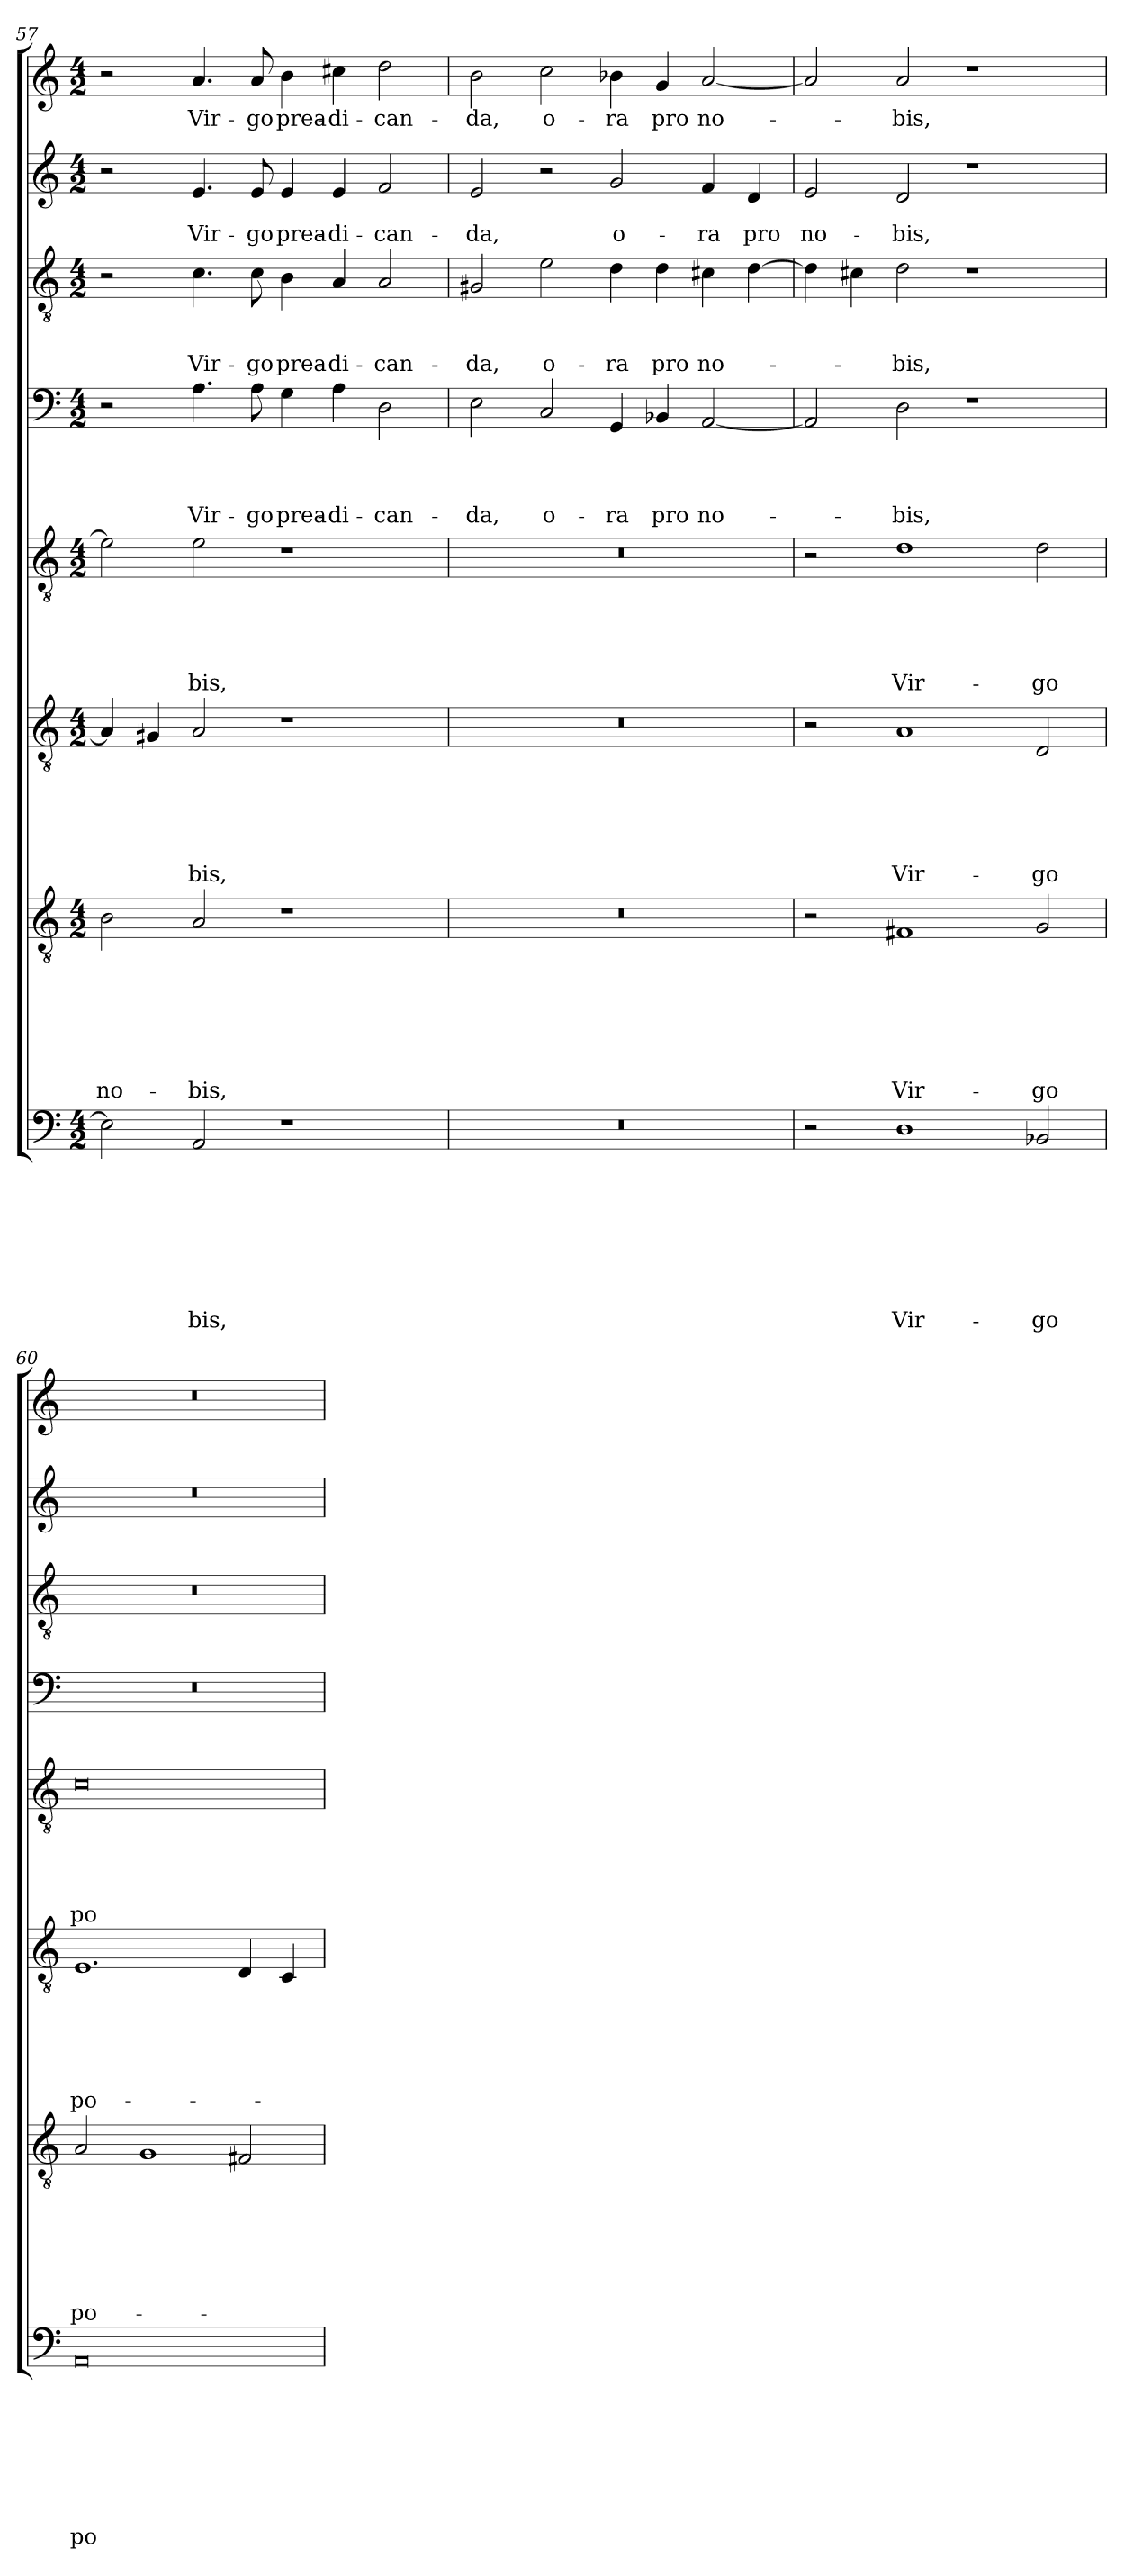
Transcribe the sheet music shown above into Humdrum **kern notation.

**kern	**text	**text	**text	**text	**text	**text	**text	**text	**kern	**text	**text	**text	**text	**text	**text	**text	**kern	**text	**text	**text	**text	**text	**text	**kern	**text	**text	**text	**text	**text	**kern	**text	**text	**text	**text	**kern	**text	**text	**text	**kern	**text	**text	**kern	**text
*part8	*part8	*part8	*part8	*part8	*part8	*part8	*part8	*part8	*part7	*part7	*part7	*part7	*part7	*part7	*part7	*part7	*part6	*part6	*part6	*part6	*part6	*part6	*part6	*part5	*part5	*part5	*part5	*part5	*part5	*part4	*part4	*part4	*part4	*part4	*part3	*part3	*part3	*part3	*part2	*part2	*part2	*part1	*part1
*staff8	*staff8	*staff8	*staff8	*staff8	*staff8	*staff8	*staff8	*staff8	*staff7	*staff7	*staff7	*staff7	*staff7	*staff7	*staff7	*staff7	*staff6	*staff6	*staff6	*staff6	*staff6	*staff6	*staff6	*staff5	*staff5	*staff5	*staff5	*staff5	*staff5	*staff4	*staff4	*staff4	*staff4	*staff4	*staff3	*staff3	*staff3	*staff3	*staff2	*staff2	*staff2	*staff1	*staff1
*clefF4	*	*	*	*	*	*	*	*	*clefGv2	*	*	*	*	*	*	*	*clefGv2	*	*	*	*	*	*	*clefGv2	*	*	*	*	*	*clefF4	*	*	*	*	*clefGv2	*	*	*	*clefG2	*	*	*clefG2	*
*k[]	*	*	*	*	*	*	*	*	*k[]	*	*	*	*	*	*	*	*k[]	*	*	*	*	*	*	*k[]	*	*	*	*	*	*k[]	*	*	*	*	*k[]	*	*	*	*k[]	*	*	*k[]	*
*a:	*	*	*	*	*	*	*	*	*a:	*	*	*	*	*	*	*	*a:	*	*	*	*	*	*	*a:	*	*	*	*	*	*a:	*	*	*	*	*a:	*	*	*	*a:	*	*	*a:	*
*M4/2	*	*	*	*	*	*	*	*	*M4/2	*	*	*	*	*	*	*	*M4/2	*	*	*	*	*	*	*M4/2	*	*	*	*	*	*M4/2	*	*	*	*	*M4/2	*	*	*	*M4/2	*	*	*M4/2	*
=57	=57	=57	=57	=57	=57	=57	=57	=57	=57	=57	=57	=57	=57	=57	=57	=57	=57	=57	=57	=57	=57	=57	=57	=57	=57	=57	=57	=57	=57	=57	=57	=57	=57	=57	=57	=57	=57	=57	=57	=57	=57	=57	=57
!	!	!	!	!	!	!	!	!	!	!	!	!	!	!	!	!LO:LY:b	!	!	!	!	!	!	!	!	!	!	!	!	!	!	!	!	!	!	!	!	!	!	!	!	!	!	!
2E\]	.	.	.	.	.	.	.	.	2B\	.	.	.	.	.	.	no-	4A/]	.	.	.	.	.	.	2e\]	.	.	.	.	.	2r	.	.	.	.	2r	.	.	.	2r	.	.	2r	.
.	.	.	.	.	.	.	.	.	.	.	.	.	.	.	.	.	4G#X/	.	.	.	.	.	.	.	.	.	.	.	.	.	.	.	.	.	.	.	.	.	.	.	.	.	.
!	!	!	!	!	!	!	!	!LO:LY:b	!	!	!	!	!	!	!	!LO:LY:b	!	!	!	!	!	!	!LO:LY:b	!	!	!	!	!	!LO:LY:b	!	!	!	!	!LO:LY:b	!	!	!	!LO:LY:b	!	!	!LO:LY:b	!	!LO:LY:b
2AA/	.	.	.	.	.	.	.	-bis,	2A/	.	.	.	.	.	.	-bis,	2A/	.	.	.	.	.	-bis,	2e\	.	.	.	.	-bis,	4.A\	.	.	.	Vir-	4.c\	.	.	Vir-	4.e/	.	Vir-	4.a/	Vir-
!	!	!	!	!	!	!	!	!	!	!	!	!	!	!	!	!	!	!	!	!	!	!	!	!	!	!	!	!	!	!	!	!	!	!LO:LY:b	!	!	!	!LO:LY:b	!	!	!LO:LY:b	!	!LO:LY:b
.	.	.	.	.	.	.	.	.	.	.	.	.	.	.	.	.	.	.	.	.	.	.	.	.	.	.	.	.	.	8A\	.	.	.	-go	8c\	.	.	-go	8e/	.	-go	8a/	-go
!	!	!	!	!	!	!	!	!	!	!	!	!	!	!	!	!	!	!	!	!	!	!	!	!	!	!	!	!	!	!	!	!	!	!LO:LY:b	!	!	!	!LO:LY:b	!	!	!LO:LY:b	!	!LO:LY:b
1r	.	.	.	.	.	.	.	.	1r	.	.	.	.	.	.	.	1r	.	.	.	.	.	.	1r	.	.	.	.	.	4G\	.	.	.	prea-	4B\	.	.	prea-	4e/	.	prea-	4b\	prea-
!	!	!	!	!	!	!	!	!	!	!	!	!	!	!	!	!	!	!	!	!	!	!	!	!	!	!	!	!	!	!	!	!	!	!LO:LY:b	!	!	!	!LO:LY:b	!	!	!LO:LY:b	!	!LO:LY:b
.	.	.	.	.	.	.	.	.	.	.	.	.	.	.	.	.	.	.	.	.	.	.	.	.	.	.	.	.	.	4A\	.	.	.	-di-	4A/	.	.	-di-	4e/	.	-di-	4cc#X\	-di-
!	!	!	!	!	!	!	!	!	!	!	!	!	!	!	!	!	!	!	!	!	!	!	!	!	!	!	!	!	!	!	!	!	!	!LO:LY:b	!	!	!	!LO:LY:b	!	!	!LO:LY:b	!	!LO:LY:b
.	.	.	.	.	.	.	.	.	.	.	.	.	.	.	.	.	.	.	.	.	.	.	.	.	.	.	.	.	.	2D\	.	.	.	-can-	2A/	.	.	-can-	2f/	.	-can-	2dd\	-can-
=58	=58	=58	=58	=58	=58	=58	=58	=58	=58	=58	=58	=58	=58	=58	=58	=58	=58	=58	=58	=58	=58	=58	=58	=58	=58	=58	=58	=58	=58	=58	=58	=58	=58	=58	=58	=58	=58	=58	=58	=58	=58	=58	=58
!	!	!	!	!	!	!	!	!	!	!	!	!	!	!	!	!	!	!	!	!	!	!	!	!	!	!	!	!	!	!	!	!	!	!LO:LY:b	!	!	!	!LO:LY:b	!	!	!LO:LY:b	!	!LO:LY:b
0r	.	.	.	.	.	.	.	.	0r	.	.	.	.	.	.	.	0r	.	.	.	.	.	.	0r	.	.	.	.	.	2E\	.	.	.	-da,	2G#X/	.	.	-da,	2e/	.	-da,	2b\	-da,
!	!	!	!	!	!	!	!	!	!	!	!	!	!	!	!	!	!	!	!	!	!	!	!	!	!	!	!	!	!	!	!	!	!	!LO:LY:b	!	!	!	!LO:LY:b	!	!	!	!	!LO:LY:b
.	.	.	.	.	.	.	.	.	.	.	.	.	.	.	.	.	.	.	.	.	.	.	.	.	.	.	.	.	.	2C/	.	.	.	o-	2e\	.	.	o-	2r	.	.	2cc\	o-
!	!	!	!	!	!	!	!	!	!	!	!	!	!	!	!	!	!	!	!	!	!	!	!	!	!	!	!	!	!	!	!	!	!	!LO:LY:b	!	!	!	!LO:LY:b	!	!	!LO:LY:b	!	!LO:LY:b
.	.	.	.	.	.	.	.	.	.	.	.	.	.	.	.	.	.	.	.	.	.	.	.	.	.	.	.	.	.	4GG/	.	.	.	-ra	4d\	.	.	-ra	2g/	.	o-	4b-X\	-ra
!	!	!	!	!	!	!	!	!	!	!	!	!	!	!	!	!	!	!	!	!	!	!	!	!	!	!	!	!	!	!	!	!	!	!LO:LY:b	!	!	!	!LO:LY:b	!	!	!	!	!LO:LY:b
.	.	.	.	.	.	.	.	.	.	.	.	.	.	.	.	.	.	.	.	.	.	.	.	.	.	.	.	.	.	4BB-X/	.	.	.	pro	4d\	.	.	pro	.	.	.	4g/	pro
!	!	!	!	!	!	!	!	!	!	!	!	!	!	!	!	!	!	!	!	!	!	!	!	!	!	!	!	!	!	!	!	!	!	!LO:LY:b	!	!	!	!LO:LY:b	!	!	!LO:LY:b	!	!LO:LY:b
.	.	.	.	.	.	.	.	.	.	.	.	.	.	.	.	.	.	.	.	.	.	.	.	.	.	.	.	.	.	[2AA/	.	.	.	no-	4c#X\	.	.	no-	4f/	.	-ra	[2a/	no-
!	!	!	!	!	!	!	!	!	!	!	!	!	!	!	!	!	!	!	!	!	!	!	!	!	!	!	!	!	!	!	!	!	!	!	!	!	!	!	!	!	!LO:LY:b	!	!
.	.	.	.	.	.	.	.	.	.	.	.	.	.	.	.	.	.	.	.	.	.	.	.	.	.	.	.	.	.	.	.	.	.	.	[4d\	.	.	.	4d/	.	pro	.	.
!!LO:PB:g=z
=59	=59	=59	=59	=59	=59	=59	=59	=59	=59	=59	=59	=59	=59	=59	=59	=59	=59	=59	=59	=59	=59	=59	=59	=59	=59	=59	=59	=59	=59	=59	=59	=59	=59	=59	=59	=59	=59	=59	=59	=59	=59	=59	=59
!	!	!	!	!	!	!	!	!	!	!	!	!	!	!	!	!	!	!	!	!	!	!	!	!	!	!	!	!	!	!	!	!	!	!	!	!	!	!	!	!	!LO:LY:b	!	!
2r	.	.	.	.	.	.	.	.	2r	.	.	.	.	.	.	.	2r	.	.	.	.	.	.	2r	.	.	.	.	.	2AA/]	.	.	.	.	4d\]	.	.	.	2e/	.	no-	2a/]	.
.	.	.	.	.	.	.	.	.	.	.	.	.	.	.	.	.	.	.	.	.	.	.	.	.	.	.	.	.	.	.	.	.	.	.	4c#X\	.	.	.	.	.	.	.	.
!	!	!	!	!	!	!	!	!LO:LY:b	!	!	!	!	!	!	!	!LO:LY:b	!	!	!	!	!	!	!LO:LY:b	!	!	!	!	!	!LO:LY:b	!	!	!	!	!LO:LY:b	!	!	!	!LO:LY:b	!	!	!LO:LY:b	!	!LO:LY:b
1D	.	.	.	.	.	.	.	Vir-	1F#X	.	.	.	.	.	.	Vir-	1A	.	.	.	.	.	Vir-	1d	.	.	.	.	Vir-	2D\	.	.	.	-bis,	2d\	.	.	-bis,	2d/	.	-bis,	2a/	-bis,
.	.	.	.	.	.	.	.	.	.	.	.	.	.	.	.	.	.	.	.	.	.	.	.	.	.	.	.	.	.	1r	.	.	.	.	1r	.	.	.	1r	.	.	1r	.
!	!	!	!	!	!	!	!	!LO:LY:b	!	!	!	!	!	!	!	!LO:LY:b	!	!	!	!	!	!	!LO:LY:b	!	!	!	!	!	!LO:LY:b	!	!	!	!	!	!	!	!	!	!	!	!	!	!
2BB-X/	.	.	.	.	.	.	.	-go	2G/	.	.	.	.	.	.	-go	2D/	.	.	.	.	.	-go	2d\	.	.	.	.	-go	.	.	.	.	.	.	.	.	.	.	.	.	.	.
=60	=60	=60	=60	=60	=60	=60	=60	=60	=60	=60	=60	=60	=60	=60	=60	=60	=60	=60	=60	=60	=60	=60	=60	=60	=60	=60	=60	=60	=60	=60	=60	=60	=60	=60	=60	=60	=60	=60	=60	=60	=60	=60	=60
!	!	!	!	!	!	!	!	!LO:LY:b	!	!	!	!	!	!	!	!LO:LY:b	!	!	!	!	!	!	!LO:LY:b	!	!	!	!	!	!LO:LY:b	!	!	!	!	!	!	!	!	!	!	!	!	!	!
0AA	.	.	.	.	.	.	.	po-	2A/	.	.	.	.	.	.	po-	1.E	.	.	.	.	.	po-	0c	.	.	.	.	po-	0r	.	.	.	.	0r	.	.	.	0r	.	.	0r	.
.	.	.	.	.	.	.	.	.	1G	.	.	.	.	.	.	.	.	.	.	.	.	.	.	.	.	.	.	.	.	.	.	.	.	.	.	.	.	.	.	.	.	.	.
.	.	.	.	.	.	.	.	.	2F#X/	.	.	.	.	.	.	.	4D/	.	.	.	.	.	.	.	.	.	.	.	.	.	.	.	.	.	.	.	.	.	.	.	.	.	.
.	.	.	.	.	.	.	.	.	.	.	.	.	.	.	.	.	4C/	.	.	.	.	.	.	.	.	.	.	.	.	.	.	.	.	.	.	.	.	.	.	.	.	.	.
=	=	=	=	=	=	=	=	=	=	=	=	=	=	=	=	=	=	=	=	=	=	=	=	=	=	=	=	=	=	=	=	=	=	=	=	=	=	=	=	=	=	=	=
*-	*-	*-	*-	*-	*-	*-	*-	*-	*-	*-	*-	*-	*-	*-	*-	*-	*-	*-	*-	*-	*-	*-	*-	*-	*-	*-	*-	*-	*-	*-	*-	*-	*-	*-	*-	*-	*-	*-	*-	*-	*-	*-	*-
